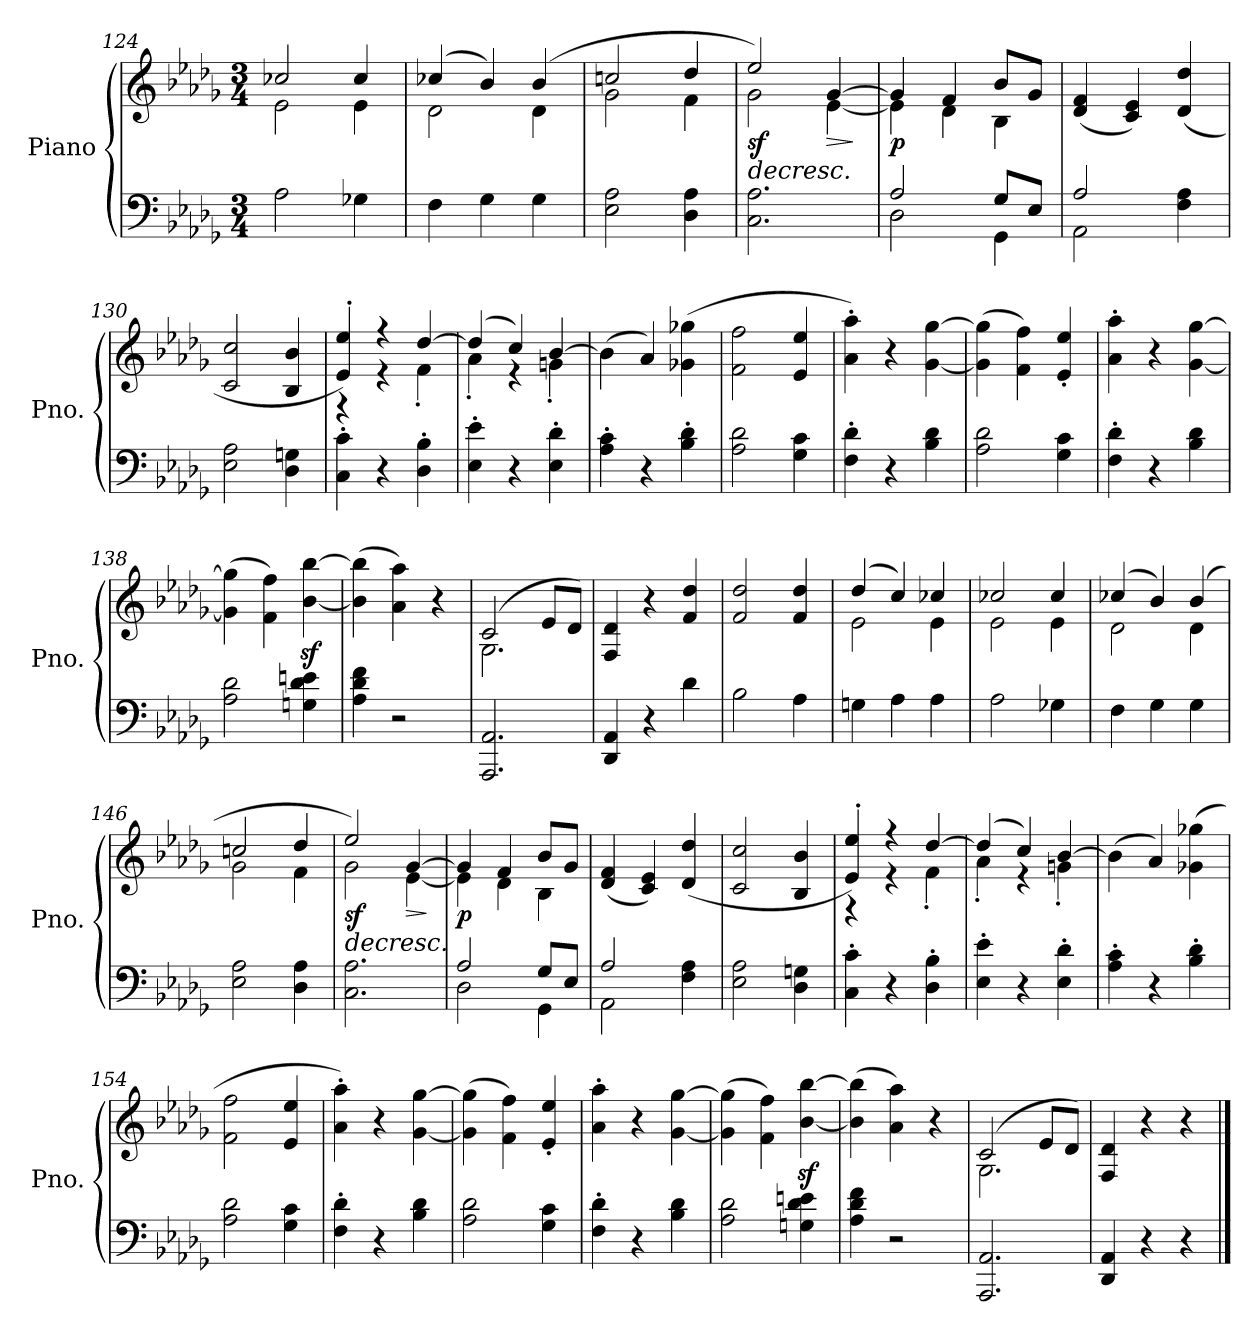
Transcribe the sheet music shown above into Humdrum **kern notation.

**kern	**kern	**dynam
*part1	*part1	*part1
*staff2	*staff1	*staff1/2
*I"Piano	*	*
*I'Pno.	*	*
*clefF4	*clefG2	*
*k[b-e-a-d-g-]	*k[b-e-a-d-g-]	*
*M3/4	*M3/4	*
=124	=124	=124
*	*^	*
2A-\	2cc-X/	2e-\	.
4G-X\	4cc-/	4e-\	.
=125	=125	=125	=125
4F\	(4cc-X/	2d-\	.
4G-\	4b-/)	.	.
4G-\	(4b-/	4d-\	.
=126	=126	=126	=126
2E-\ 2A-\	2ccn/	2g-\	.
4D-\ 4A-\	4dd-/	4f\	.
=127	=127	=127	=127
!	!	!	!LO:HP:b
!	!	!	!LO:DY:n=1:b
2.C\ 2.A-\	2ee-/)	2g-\	> sf
!	!	!	!LO:HP:b
.	[4g-/	[4e-\	>
*	*v	*v	*
.	.	] ]
=128	=128	=128
*^	*^	*
!	!	!	!	!LO:DY:b
2A-/	2D-\	4g-/]	4e-\]	p
.	.	4f/	4d-\	.
8G-/L	4GG-\	8b-/L	4B-\	.
8E-/J	.	8g-/J	.	.
*	*	*v	*v	*
=129	=129	=129	=129
2A-/	2AA-\	(4d-/ 4f/	.
.	.	4c/ 4e-/)	.
4F\ 4A-\	4ryy	(4d-/ 4dd-/	.
*v	*v	*	*
=130	=130	=130
2E-\ 2A-\	2c/ 2cc/	.
4D-\ 4Gn\	4B-/ 4b-/	.
=131	=131	=131
*	*^	*
4C\' 4c\'	4e-/' 4ee-/')	4r	.
4r	4r	4r	.
4D-\' 4B-\'	[4dd-/	4f'\	.
=132	=132	=132	=132
4E-\' 4e-\'	(4dd-/]	4a-'\	.
4r	4cc/)	4r	.
4E-\' 4d-\'	[4b-/	4gn'\	.
*	*v	*v	*
=133	=133	=133
4A-\' 4c\'	(4b-\]	.
4r	4a-/)	.
4B-\' 4d-\'	(4g-X\ 4gg-X\	.
=134	=134	=134
2A-\ 2d-\	2f\ 2ff\	.
4G-\ 4c\	4e-/ 4ee-/	.
=135	=135	=135
4F\' 4d-\'	4a-\' 4aa-\')	.
4r	4r	.
4B-\ 4d-\	[4g-\ [4gg-\	.
=136	=136	=136
2A-\ 2d-\	(4g-\] 4gg-\]	.
.	4f\ 4ff\)	.
4G-\ 4c\	4e-/' 4ee-/'	.
=137	=137	=137
4F\' 4d-\'	4a-\' 4aa-\'	.
4r	4r	.
4B-\ 4d-\	[4g-\ [4gg-\	.
=138	=138	=138
2A-\ 2d-\	(4g-\] 4gg-\]	.
.	4f\ 4ff\)	.
4Gn\ 4d-\ 4en\	[4b-\z< [4bb-\z<	.
=139	=139	=139
4A-\ 4d-\ 4f\	(4b-\] 4bb-\]	.
2r	4a-\ 4aa-\)	.
.	4r	.
=140	=140	=140
*	*^	*
2.AAA-/ 2.AA-/	(2c/	2.G-\	.
.	8e-/L	.	.
.	8d-/J)	.	.
*	*v	*v	*
=141	=141	=141
4DD-/ 4AA-/	4F/ 4d-/	.
4r	4r	.
4d-\	4f/ 4dd-/	.
=142	=142	=142
2B-\	2f/ 2dd-/	.
4A-\	4f/ 4dd-/	.
=143	=143	=143
*	*^	*
4Gn\	(4dd-/	2e-\	.
4A-\	4cc/)	.	.
4A-\	4cc-X/	4e-\	.
=144	=144	=144	=144
2A-\	2cc-X/	2e-\	.
4G-X\	4cc-/	4e-\	.
=145	=145	=145	=145
4F\	(4cc-X/	2d-\	.
4G-\	4b-/)	.	.
4G-\	(4b-/	4d-\	.
=146	=146	=146	=146
2E-\ 2A-\	2ccn/	2g-\	.
4D-\ 4A-\	4dd-/	4f\	.
=147	=147	=147	=147
!	!	!	!LO:HP:b
!	!	!	!LO:DY:n=1:b
2.C\ 2.A-\	2ee-/)	2g-\	> sf
!	!	!	!LO:HP:b
.	[4g-/	[4e-\	>
*	*v	*v	*
.	.	] ]
=148	=148	=148
*^	*^	*
!	!	!	!	!LO:DY:b
2A-/	2D-\	4g-/]	4e-\]	p
.	.	4f/	4d-\	.
8G-/L	4GG-\	8b-/L	4B-\	.
8E-/J	.	8g-/J	.	.
*	*	*v	*v	*
=149	=149	=149	=149
2A-/	2AA-\	(4d-/ 4f/	.
.	.	4c/ 4e-/)	.
4F\ 4A-\	4ryy	(4d-/ 4dd-/	.
*v	*v	*	*
=150	=150	=150
2E-\ 2A-\	2c/ 2cc/	.
4D-\ 4Gn\	4B-/ 4b-/	.
=151	=151	=151
*	*^	*
4C\' 4c\'	4e-/' 4ee-/')	4r	.
4r	4r	4r	.
4D-\' 4B-\'	[4dd-/	4f'\	.
=152	=152	=152	=152
4E-\' 4e-\'	(4dd-/]	4a-'\	.
4r	4cc/)	4r	.
4E-\' 4d-\'	[4b-/	4gn'\	.
*	*v	*v	*
=153	=153	=153
4A-\' 4c\'	(4b-\]	.
4r	4a-/)	.
4B-\' 4d-\'	(4g-X\ 4gg-X\	.
=154	=154	=154
2A-\ 2d-\	2f\ 2ff\	.
4G-\ 4c\	4e-/ 4ee-/	.
=155	=155	=155
4F\' 4d-\'	4a-\' 4aa-\')	.
4r	4r	.
4B-\ 4d-\	[4g-\ [4gg-\	.
=156	=156	=156
2A-\ 2d-\	(4g-\] 4gg-\]	.
.	4f\ 4ff\)	.
4G-\ 4c\	4e-/' 4ee-/'	.
=157	=157	=157
4F\' 4d-\'	4a-\' 4aa-\'	.
4r	4r	.
4B-\ 4d-\	[4g-\ [4gg-\	.
=158	=158	=158
2A-\ 2d-\	(4g-\] 4gg-\]	.
.	4f\ 4ff\)	.
4Gn\ 4d-\ 4en\	[4b-\z< [4bb-\z<	.
=159	=159	=159
4A-\ 4d-\ 4f\	(4b-\] 4bb-\]	.
2r	4a-\ 4aa-\)	.
.	4r	.
=160	=160	=160
*	*^	*
2.AAA-/ 2.AA-/	(2c/	2.G-\	.
.	8e-/L	.	.
.	8d-/J)	.	.
*	*v	*v	*
=161	=161	=161
4DD-/ 4AA-/	4F/ 4d-/	.
4r	4r	.
4r	4r	.
==	==	==
*-	*-	*-
